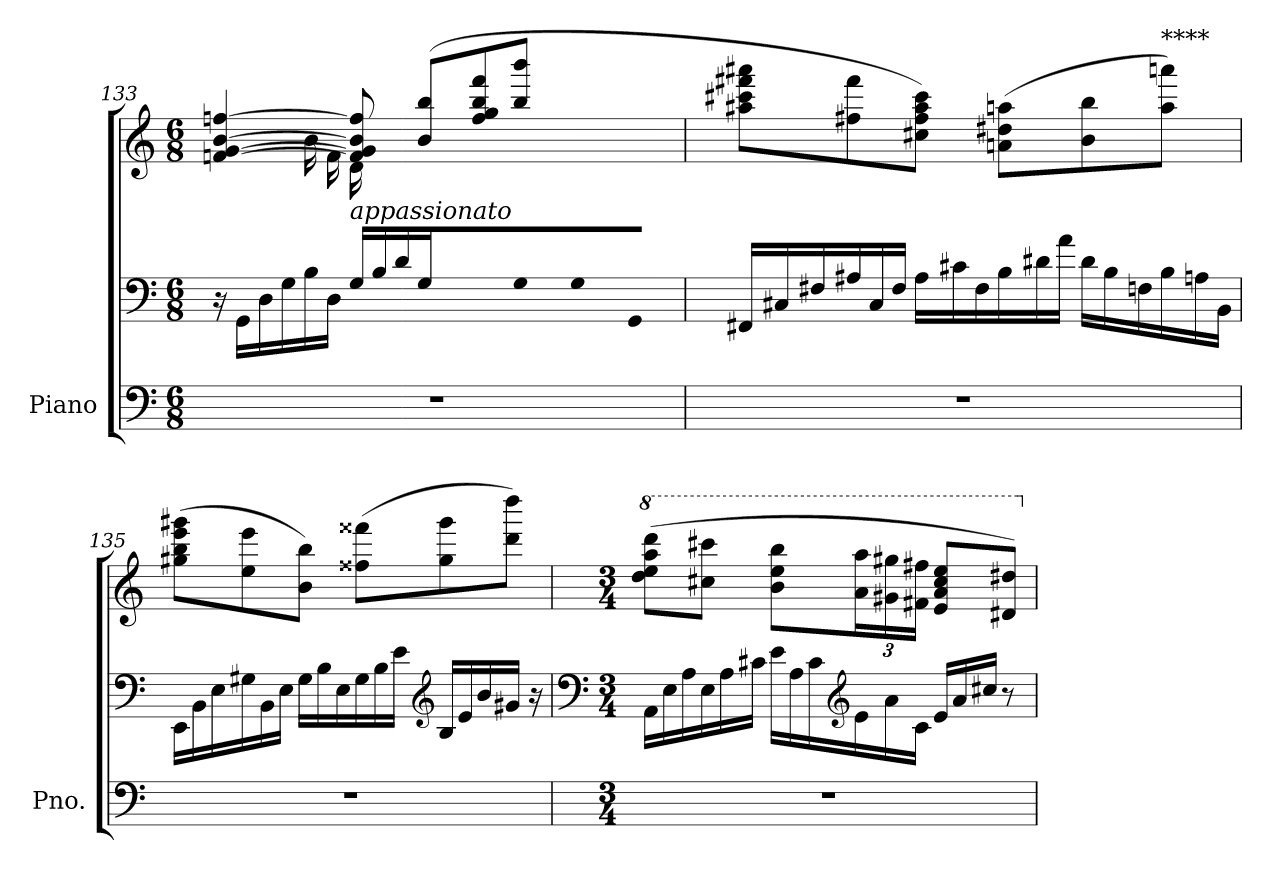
**kern	**kern	**kern
*part1	*part1	*part1
*staff3	*staff2	*staff1
*I"Piano	*	*
*I'Pno.	*	*
*clefF4	*clefF4	*clefG2
*k[]	*k[]	*k[]
*M6/8	*M6/8	*M6/8
*	*Xtuplet	*
=133	=133	=133
*	*	*^
2.r	24r	[4fn/ [4g/ [4b/ [4ffn/	12%5ryy
.	24GG\LL	.	.
.	24D\	.	.
.	24G\	.	.
.	24B\	.	.
.	24D\JJ	.	.
!	!	!LO:TX:b:i:t=appassionato	!
.	24G/LL	8f/] 8g/] 8b/] 8ff/]	.
.	24B/	.	.
.	24d/	.	.
.	24G/	(>8b/ 8bb/L	.
.	24%5ryy	.	24d\
.	.	.	24f\JJ
*	*	*	*Xtuplet
.	.	8ff/ 8gg/ 8bb/ 8fff/	24b\LL
.	.	.	24f\
.	.	.	24d\
.	24G/	8bb/ 8bbb/J	8ryy
.	24G/	.	.
.	24GG/JJ	.	.
*	*	*v	*v
!!LO:LB:g=z
=134	=134	=134
2.r	24FF#X/LL	8aa#X\ 8ccc#X\ 8fff#X\ 8aaa#X\L
.	24C#X/	.
.	24F#X/	.
.	24A#X/	8ff#X\ 8fff#\
.	24C#/	.
.	24F#/JJ	.
.	24A#\LL	8cc#X\ 8ff#\ 8aa#\ 8ccc#\J)
.	24c#X\	.
.	24F#\	.
.	24B\	(8an\ 8dd#X\ 8aan\L
.	24d#X\	.
.	24a\JJ	.
.	24d#\LL	8b\ 8bb\
.	24B\	.
.	24Fn\	.
!	!	!LO:TX:a:t=****
.	24B\	8aa\ 8aaan\J)
.	24An\	.
.	24BB\JJ	.
=135	=135	=135
2.r	24EE\LL	(8gg#X\ 8bb\ 8eee\ 8ggg#X\L
.	24BB\	.
.	24E\	.
.	24G#X\	8ee\ 8eee\
.	24BB\	.
.	24E\JJ	.
.	24G#\LL	8b\ 8bb\J)
.	24B\	.
.	24E\	.
.	24G#\	(8ff##X\ 8fff##X\L
.	24B\	.
.	24e\JJ	.
*	*clefG2	*
.	24B/LL	8gg#\ 8ggg#\
.	24e/	.
.	24b/	.
.	16g#X/JJ	8ddd\ 8dddd\J)
.	16r	.
=136	=136	=136
*	*clefF4	*
*M3/4	*M3/4	*M3/4
*	*	*8va
2.r	24AA\LL	(8ddd\ 8eee\ 8aaa\ 8dddd\L
.	24E\	.
.	24A\	.
.	24E\	8ccc#X\ 8cccc#X\J
.	24A\	.
.	24c#X\JJ	.
.	24e\LL	8bb\ 8eee\ 8bbb\L
.	24A\	.
.	24c#\	.
*	*clefG2	*
*	*	*tuplet
*	*	*Xbrackettup
.	24e\	24aa\ 24aaa\L
.	24a\	24gg#X\ 24ggg#X\
.	24c#\JJ	24ff#X\ 24fff#X\JJ
.	24e/LL	8ee/ 8aa/ 8ccc#/ 8eee/L
.	24a/	.
.	24cc#X/JJ	.
.	8r	8dd#X/ 8ddd#X/J)
*	*	*X8va
=	=	=
*-	*-	*-
